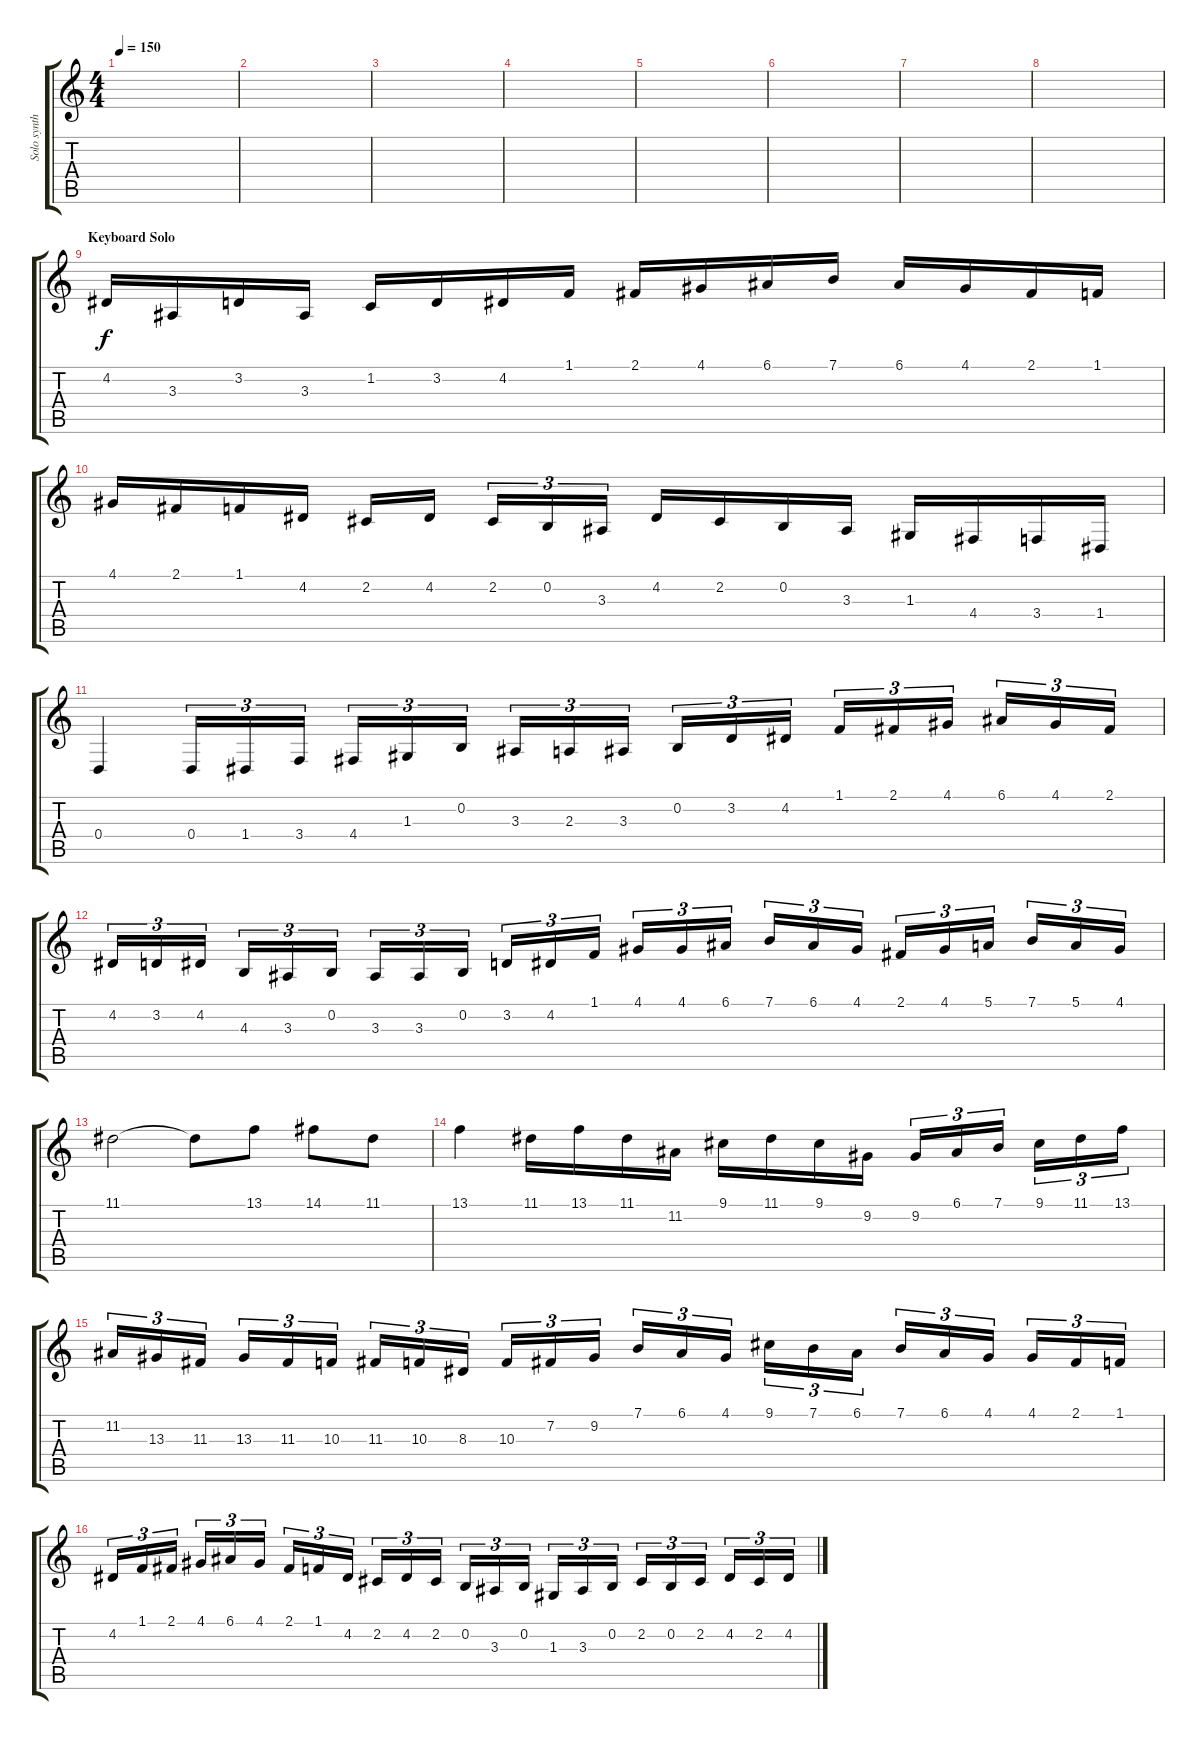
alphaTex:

\track ("Solo synth" "Solo synth") {instrument drawbarorgan}
\staff {score tabs}
\tuning (E4 B3 G3 D3 A2 E2) {hide}
\ts (4 4)
\tempo 150
\clef g2
\ks c
|
|
|
|
|
|
|
|
\section ("" "Keyboard Solo")
4.2.16 3.3.16 3.2.16 3.3.16 1.2.16 3.2.16 4.2.16 1.1.16 2.1.16 4.1.16 6.1.16 7.1.16 6.1.16 4.1.16 2.1.16 1.1.16 |
4.1.16 2.1.16 1.1.16 4.2.16 2.2.16 4.2.16 2.2.16{tu (3 2)} 0.2.16{tu (3 2)} 3.3.16{tu (3 2)} 4.2.16 2.2.16 0.2.16 3.3.16 1.3.16 4.4.16 3.4.16 1.4.16 |
0.4.4 0.4.16{tu (3 2)} 1.4.16{tu (3 2)} 3.4.16{tu (3 2)} 4.4.16{tu (3 2)} 1.3.16{tu (3 2)} 0.2.16{tu (3 2)} 3.3.16{tu (3 2)} 2.3.16{tu (3 2)} 3.3.16{tu (3 2)} 0.2.16{tu (3 2)} 3.2.16{tu (3 2)} 4.2.16{tu (3 2)} 1.1.16{tu (3 2)} 2.1.16{tu (3 2)} 4.1.16{tu (3 2)} 6.1.16{tu (3 2)} 4.1.16{tu (3 2)} 2.1.16{tu (3 2)} |
4.2.16{tu (3 2)} 3.2.16{tu (3 2)} 4.2.16{tu (3 2)} 4.3.16{tu (3 2)} 3.3.16{tu (3 2)} 0.2.16{tu (3 2)} 3.3.16{tu (3 2)} 3.3.16{tu (3 2)} 0.2.16{tu (3 2)} 3.2.16{tu (3 2)} 4.2.16{tu (3 2)} 1.1.16{tu (3 2)} 4.1.16{tu (3 2)} 4.1.16{tu (3 2)} 6.1.16{tu (3 2)} 7.1.16{tu (3 2)} 6.1.16{tu (3 2)} 4.1.16{tu (3 2)} 2.1.16{tu (3 2)} 4.1.16{tu (3 2)} 5.1.16{tu (3 2)} 7.1.16{tu (3 2)} 5.1.16{tu (3 2)} 4.1.16{tu (3 2)} |
11.1.2 11.1{t}.8 13.1.8 14.1.8 11.1.8 |
13.1.4 11.1.16 13.1.16 11.1.16 11.2.16 9.1.16 11.1.16 9.1.16 9.2.16 9.2.16{tu (3 2)} 6.1.16{tu (3 2)} 7.1.16{tu (3 2)} 9.1.16{tu (3 2)} 11.1.16{tu (3 2)} 13.1.16{tu (3 2)} |
11.2.16{tu (3 2)} 13.3.16{tu (3 2)} 11.3.16{tu (3 2)} 13.3.16{tu (3 2)} 11.3.16{tu (3 2)} 10.3.16{tu (3 2)} 11.3.16{tu (3 2)} 10.3.16{tu (3 2)} 8.3.16{tu (3 2)} 10.3.16{tu (3 2)} 7.2.16{tu (3 2)} 9.2.16{tu (3 2)} 7.1.16{tu (3 2)} 6.1.16{tu (3 2)} 4.1.16{tu (3 2)} 9.1.16{tu (3 2)} 7.1.16{tu (3 2)} 6.1.16{tu (3 2)} 7.1.16{tu (3 2)} 6.1.16{tu (3 2)} 4.1.16{tu (3 2)} 4.1.16{tu (3 2)} 2.1.16{tu (3 2)} 1.1.16{tu (3 2)} |
4.2.16{tu (3 2)} 1.1.16{tu (3 2)} 2.1.16{tu (3 2)} 4.1.16{tu (3 2)} 6.1.16{tu (3 2)} 4.1.16{tu (3 2)} 2.1.16{tu (3 2)} 1.1.16{tu (3 2)} 4.2.16{tu (3 2)} 2.2.16{tu (3 2)} 4.2.16{tu (3 2)} 2.2.16{tu (3 2)} 0.2.16{tu (3 2)} 3.3.16{tu (3 2)} 0.2.16{tu (3 2)} 1.3.16{tu (3 2)} 3.3.16{tu (3 2)} 0.2.16{tu (3 2)} 2.2.16{tu (3 2)} 0.2.16{tu (3 2)} 2.2.16{tu (3 2)} 4.2.16{tu (3 2)} 2.2.16{tu (3 2)} 4.2.16{tu (3 2)}
